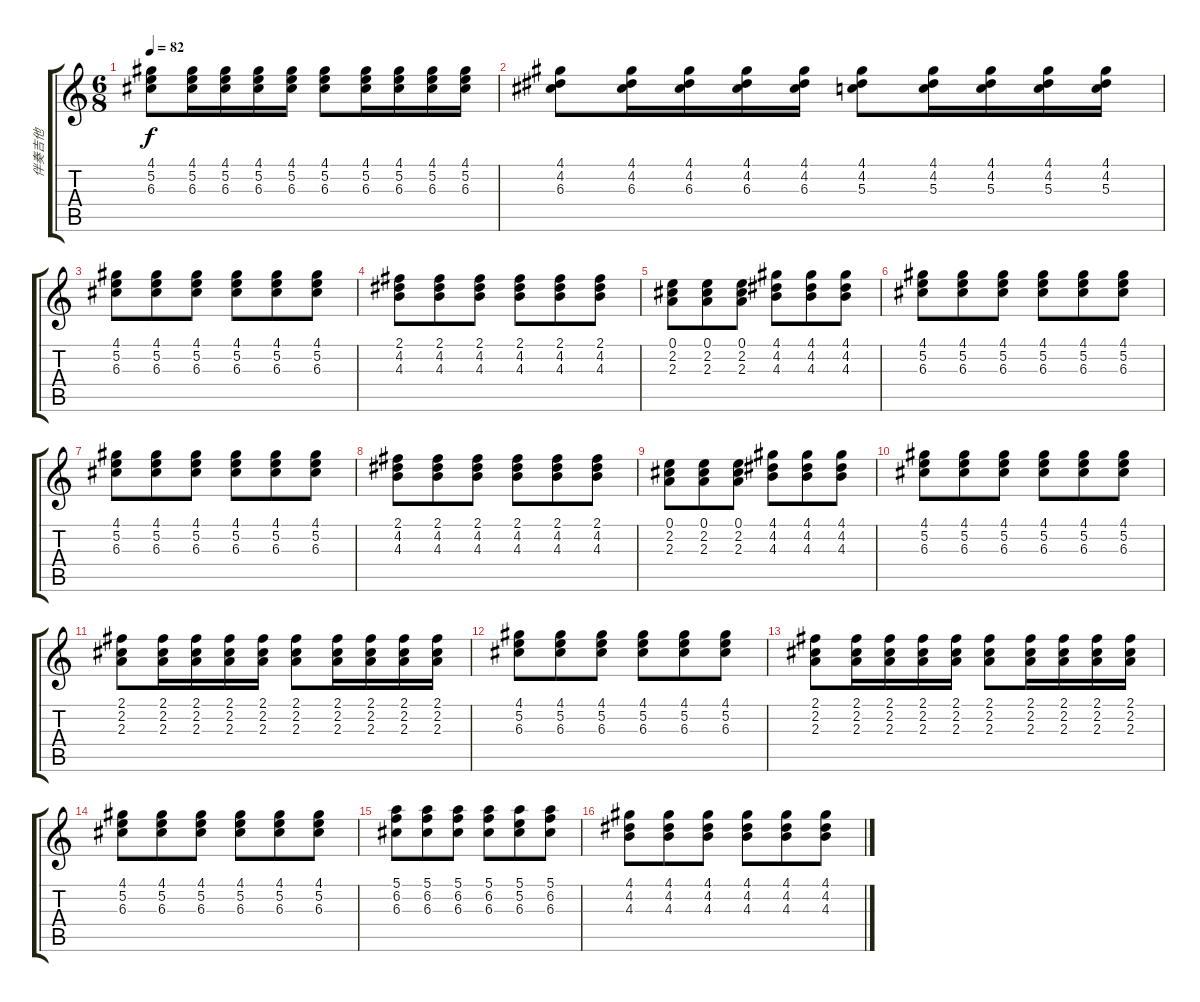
\track ("伴奏吉他" "伴奏吉他") {instrument acousticguitarsteel}
\staff {score tabs}
\tuning (E4 B3 G3 D3 A2 E2) {hide}
\ts (6 8)
\tempo 82
\clef g2
\ks c
(4.1 5.2 6.3).8{dy f} (4.1 5.2 6.3).16 (4.1 5.2 6.3).16 (4.1 5.2 6.3).16 (4.1 5.2 6.3).16 (4.1 5.2 6.3).8 (4.1 5.2 6.3).16 (4.1 5.2 6.3).16 (4.1 5.2 6.3).16 (4.1 5.2 6.3).16 |
(4.1 4.2 6.3).8 (4.1 4.2 6.3).16 (4.1 4.2 6.3).16 (4.1 4.2 6.3).16 (4.1 4.2 6.3).16 (4.1 4.2 5.3).8 (4.1 4.2 5.3).16 (4.1 4.2 5.3).16 (4.1 4.2 5.3).16 (4.1 4.2 5.3).16 |
(4.1 5.2 6.3).8 (4.1 5.2 6.3).8 (4.1 5.2 6.3).8 (4.1 5.2 6.3).8 (4.1 5.2 6.3).8 (4.1 5.2 6.3).8 |
(2.1 4.2 4.3).8 (2.1 4.2 4.3).8 (2.1 4.2 4.3).8 (2.1 4.2 4.3).8 (2.1 4.2 4.3).8 (2.1 4.2 4.3).8 |
(0.1 2.2 2.3).8 (0.1 2.2 2.3).8 (0.1 2.2 2.3).8 (4.1 4.2 4.3).8 (4.1 4.2 4.3).8 (4.1 4.2 4.3).8 |
(4.1 5.2 6.3).8 (4.1 5.2 6.3).8 (4.1 5.2 6.3).8 (4.1 5.2 6.3).8 (4.1 5.2 6.3).8 (4.1 5.2 6.3).8 |
(4.1 5.2 6.3).8 (4.1 5.2 6.3).8 (4.1 5.2 6.3).8 (4.1 5.2 6.3).8 (4.1 5.2 6.3).8 (4.1 5.2 6.3).8 |
(2.1 4.2 4.3).8 (2.1 4.2 4.3).8 (2.1 4.2 4.3).8 (2.1 4.2 4.3).8 (2.1 4.2 4.3).8 (2.1 4.2 4.3).8 |
(0.1 2.2 2.3).8 (0.1 2.2 2.3).8 (0.1 2.2 2.3).8 (4.1 4.2 4.3).8 (4.1 4.2 4.3).8 (4.1 4.2 4.3).8 |
(4.1 5.2 6.3).8 (4.1 5.2 6.3).8 (4.1 5.2 6.3).8 (4.1 5.2 6.3).8 (4.1 5.2 6.3).8 (4.1 5.2 6.3).8 |
(2.1 2.2 2.3).8 (2.1 2.2 2.3).16 (2.1 2.2 2.3).16 (2.1 2.2 2.3).16 (2.1 2.2 2.3).16 (2.1 2.2 2.3).8 (2.1 2.2 2.3).16 (2.1 2.2 2.3).16 (2.1 2.2 2.3).16 (2.1 2.2 2.3).16 |
(4.1 5.2 6.3).8 (4.1 5.2 6.3).8 (4.1 5.2 6.3).8 (4.1 5.2 6.3).8 (4.1 5.2 6.3).8 (4.1 5.2 6.3).8 |
(2.1 2.2 2.3).8 (2.1 2.2 2.3).16 (2.1 2.2 2.3).16 (2.1 2.2 2.3).16 (2.1 2.2 2.3).16 (2.1 2.2 2.3).8 (2.1 2.2 2.3).16 (2.1 2.2 2.3).16 (2.1 2.2 2.3).16 (2.1 2.2 2.3).16 |
(4.1 5.2 6.3).8 (4.1 5.2 6.3).8 (4.1 5.2 6.3).8 (4.1 5.2 6.3).8 (4.1 5.2 6.3).8 (4.1 5.2 6.3).8 |
(5.1 6.2 6.3).8 (5.1 6.2 6.3).8 (5.1 6.2 6.3).8 (5.1 6.2 6.3).8 (5.1 5.2 6.3).8 (5.1 6.2 6.3).8 |
(4.1 4.2 4.3).8 (4.1 4.2 4.3).8 (4.1 4.2 4.3).8 (4.1 4.2 4.3).8 (4.1 4.2 4.3).8 (4.1 4.2 4.3).8
